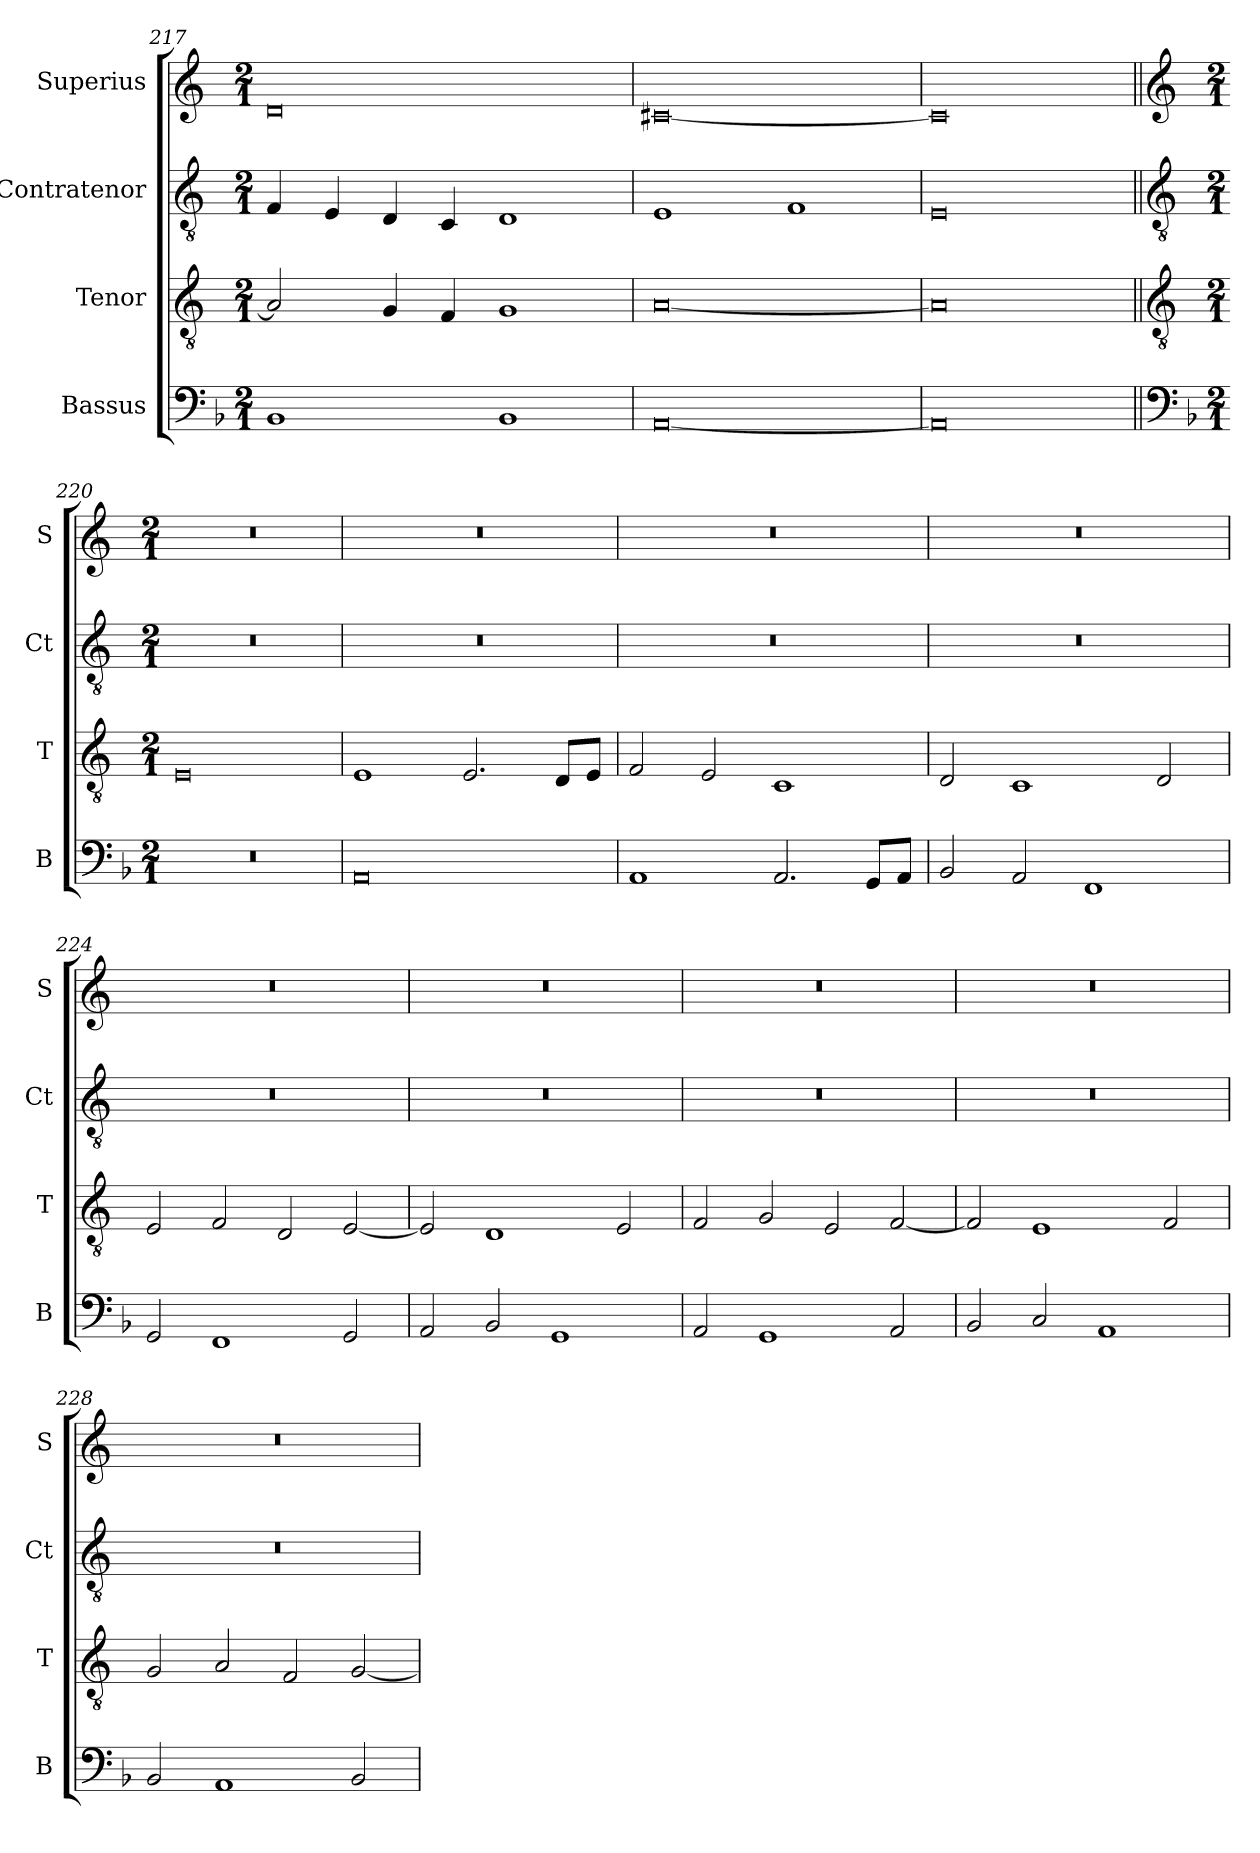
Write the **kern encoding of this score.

**kern	**kern	**kern	**kern
*part4	*part3	*part2	*part1
*staff4	*staff3	*staff2	*staff1
*I"Bassus	*I"Tenor	*I"Contratenor	*I"Superius
*I'B	*I'T	*I'Ct	*I'S
*clefF4	*clefGv2	*clefGv2	*clefG2
*k[b-]	*k[]	*k[]	*k[]
*M2/1	*M2/1	*M2/1	*M2/1
=217	=217	=217	=217
1BB-	2A]	4F	0d
.	.	4E	.
.	4G	4D	.
.	4F	4C	.
1BB-	1G	1D	.
=218	=218	=218	=218
[0AA	[0A	1E	[0c#X
.	.	1F	.
=219	=219	=219	=219
0AA]	0A]	0E	0c#]
!!LO:LB:g=z
=220||	=220||	=220||	=220||
*clefF4	*clefGv2	*clefGv2	*clefG2
*k[b-]	*k[]	*k[]	*k[]
*M2/1	*M2/1	*M2/1	*M2/1
0r	0E	0r	0r
=221	=221	=221	=221
0AA	1E	0r	0r
.	2.E	.	.
.	8DL	.	.
.	8EJ	.	.
=222	=222	=222	=222
1AA	2F	0r	0r
.	2E	.	.
2.AA	1C	.	.
8GGL	.	.	.
8AAJ	.	.	.
=223	=223	=223	=223
2BB-	2D	0r	0r
2AA	1C	.	.
1FF	.	.	.
.	2D	.	.
=224	=224	=224	=224
2GG	2E	0r	0r
1FF	2F	.	.
.	2D	.	.
2GG	[2E	.	.
=225	=225	=225	=225
2AA	2E]	0r	0r
2BB-	1D	.	.
1GG	.	.	.
.	2E	.	.
=226	=226	=226	=226
2AA	2F	0r	0r
1GG	2G	.	.
.	2E	.	.
2AA	[2F	.	.
=227	=227	=227	=227
2BB-	2F]	0r	0r
2C	1E	.	.
1AA	.	.	.
.	2F	.	.
=228	=228	=228	=228
2BB-	2G	0r	0r
1AA	2A	.	.
.	2F	.	.
2BB-	[2G	.	.
=	=	=	=
*-	*-	*-	*-
